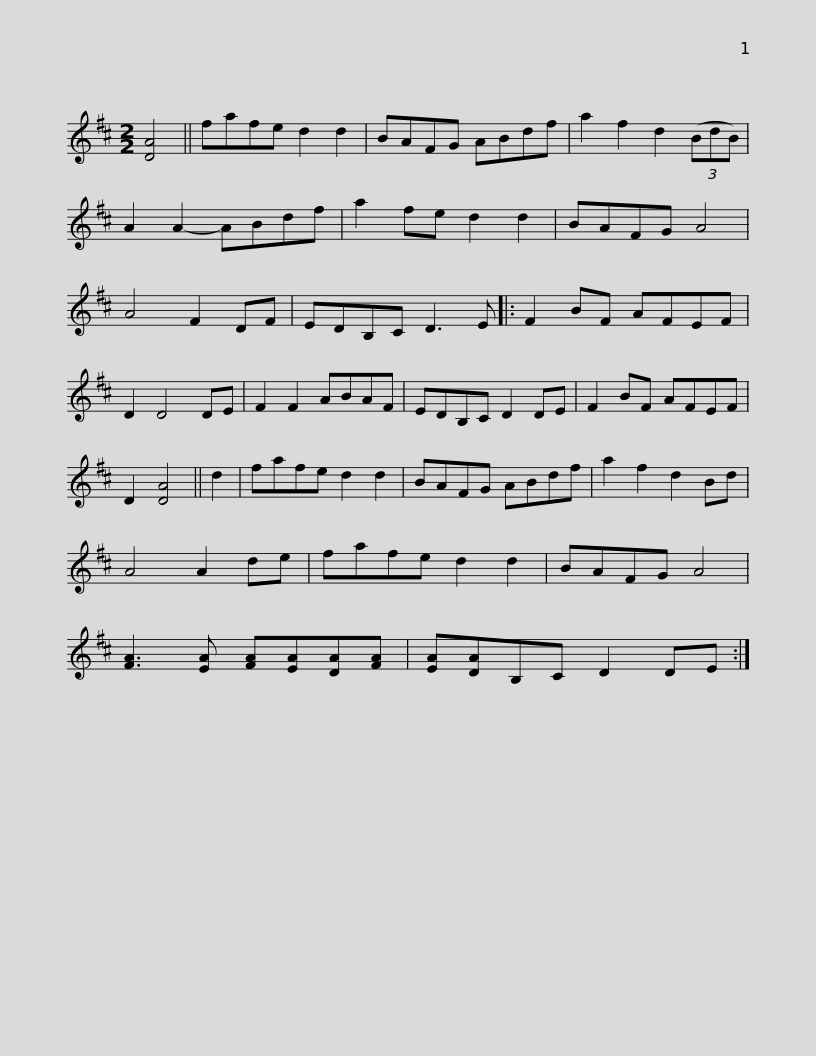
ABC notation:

X:1
L:1/8
M:2/2
I:linebreak $
K:D
V:1 treble
V:1
 [DA]4 || fafe d2 d2 | BAFG ABdf | a2 f2 d2 (3(BdB) | A2 A2- ABdf | %5
 a2 fe d2 d2 | BAFG A4 | A4 F2 DF |$ EDB,C D3 E |: F2 BF AFEF | %10
 D2 D4 DE | F2 F2 ABAF | EDB,C D2 DE | F2 BF AFEF | D2 [DA]4 ||$ %15
 d2 | fafe d2 d2 | BAFG ABdf | a2 f2 d2 Bd | A4 A2 de | %20
 fafe d2 d2 | BAFG A4 | [FA]3 [EA] [FA][EA][DA][FA] |$ [EA][DA]B,C D2 DE :| %24
